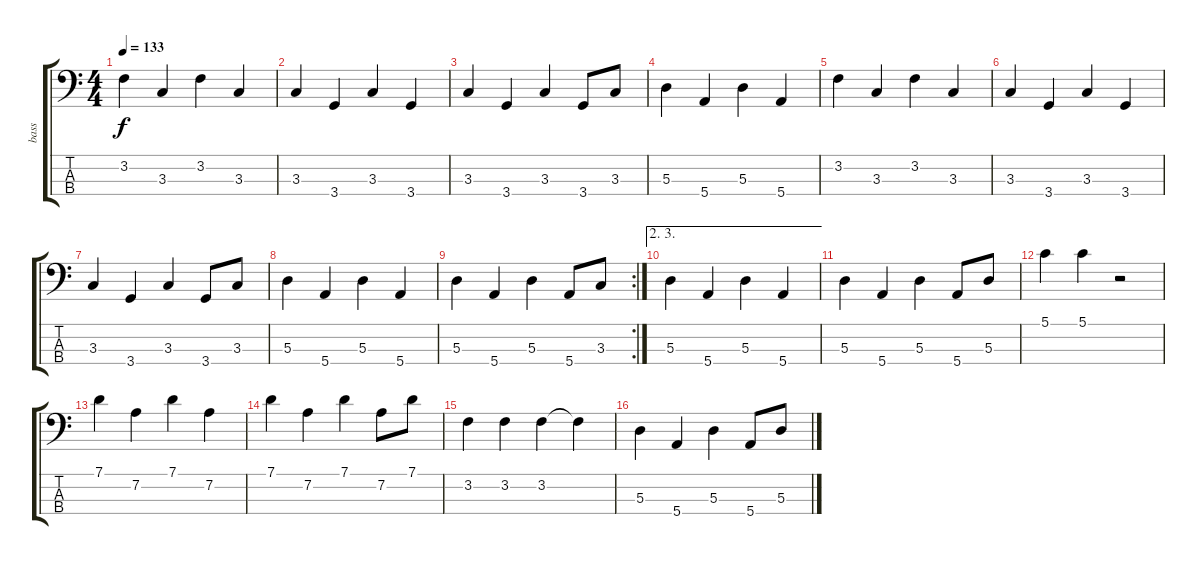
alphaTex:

\track ("bass" "bass") {instrument electricbassfinger}
\staff {score tabs}
\tuning (G2 D2 A1 E1) {hide}
\ts (4 4)
\tempo 133
\clef f4
\ks c
3.2.4{dy f} 3.3.4 3.2.4 3.3.4 |
3.3.4 3.4.4 3.3.4 3.4.4 |
3.3.4 3.4.4 3.3.4 3.4.8 3.3.8 |
5.3.4 5.4.4 5.3.4 5.4.4 |
3.2.4 3.3.4 3.2.4 3.3.4 |
3.3.4 3.4.4 3.3.4 3.4.4 |
3.3.4 3.4.4 3.3.4 3.4.8 3.3.8 |
5.3.4 5.4.4 5.3.4 5.4.4 |
\rc 2
5.3.4 5.4.4 5.3.4 5.4.8 3.3.8 |
\ae (2 3)
5.3.4 5.4.4 5.3.4 5.4.4 |
5.3.4 5.4.4 5.3.4 5.4.8 5.3.8 |
5.1.4 5.1.4 r.2 |
7.1.4 7.2.4 7.1.4 7.2.4 |
7.1.4 7.2.4 7.1.4 7.2.8 7.1.8 |
3.2.4 3.2.4 3.2.4 3.2{t}.4 |
5.3.4 5.4.4 5.3.4 5.4.8 5.3.8
